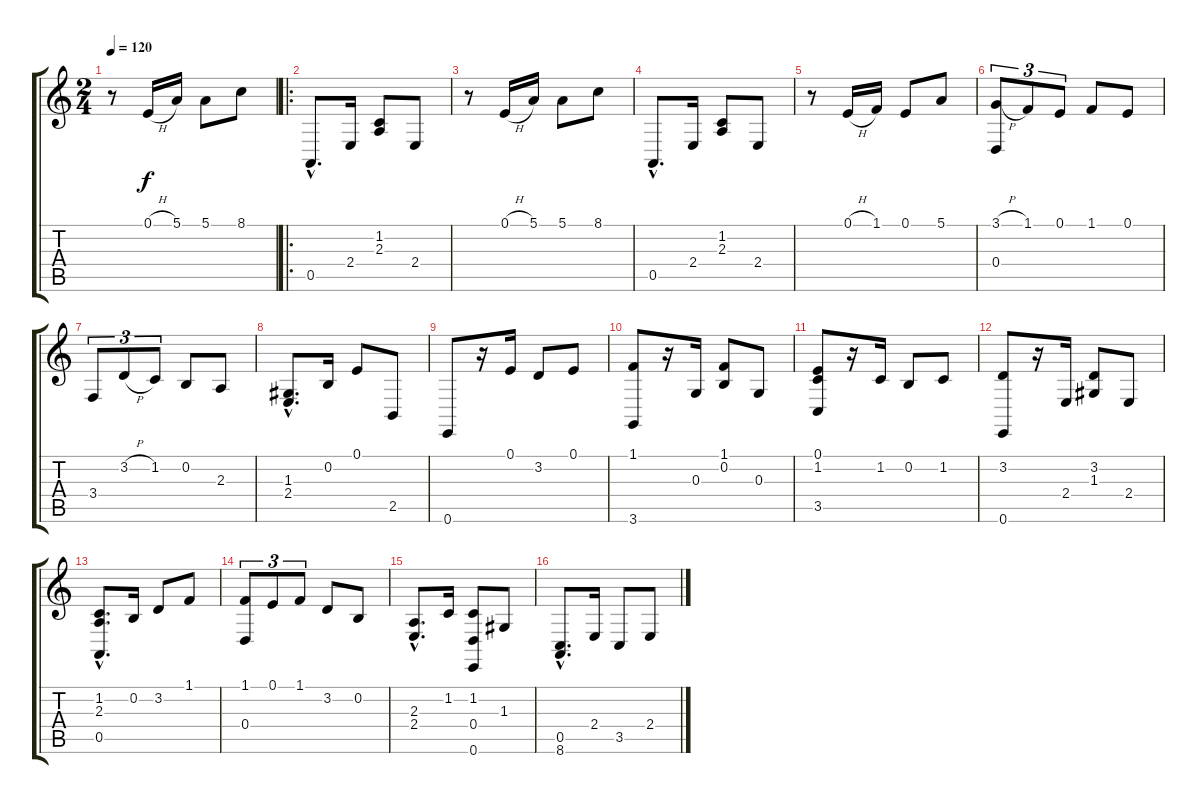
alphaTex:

\track "" {instrument acousticgrandpiano}
\staff {score tabs}
\tuning (E4 B3 G3 D3 A2 E2) {hide}
\ts (2 4)
\tempo 120
\clef g2
\ks c
r.8{dy f instrument acousticgrandpiano} 0.1{h}.16 5.1.16 5.1.8 8.1.8 |
\ro
0.5{hac}.8{d} 2.4.16 (1.2 2.3).8 2.4.8 |
r.8 0.1{h}.16 5.1.16 5.1.8 8.1.8 |
0.5{hac}.8{d} 2.4.16 (1.2 2.3).8 2.4.8 |
r.8 0.1{h}.16 1.1.16 0.1.8 5.1.8 |
(3.1{h} 0.4).8{tu (3 2)} 1.1.8{tu (3 2)} 0.1.8{tu (3 2)} 1.1.8 0.1.8 |
3.4.8{tu (3 2)} 3.2{h}.8{tu (3 2)} 1.2.8{tu (3 2)} 0.2.8 2.3.8 |
(1.3{hac} 2.4{hac}).8{d} 0.2.16 0.1.8 2.5.8 |
0.6.8 r.16 0.1.16 3.2.8 0.1.8 |
(1.1 3.6).8 r.16 0.3.16 (1.1 0.2).8 0.3.8 |
(0.1 1.2 3.5).8 r.16 1.2.16 0.2.8 1.2.8 |
(3.2 0.6).8 r.16 2.4.16 (3.2 1.3).8 2.4.8 |
(1.2{hac} 2.3{hac} 0.5{hac}).8{d} 0.2.16 3.2.8 1.1.8 |
(1.1 0.4).8{tu (3 2)} 0.1.8{tu (3 2)} 1.1.8{tu (3 2)} 3.2.8 0.2.8 |
(2.3{hac} 2.4{hac}).8{d} 1.2.16 (1.2 0.4 0.6).8 1.3.8 |
(0.5{hac} 8.6{hac}).8{d} 2.4.16 3.5.8 2.4.8
